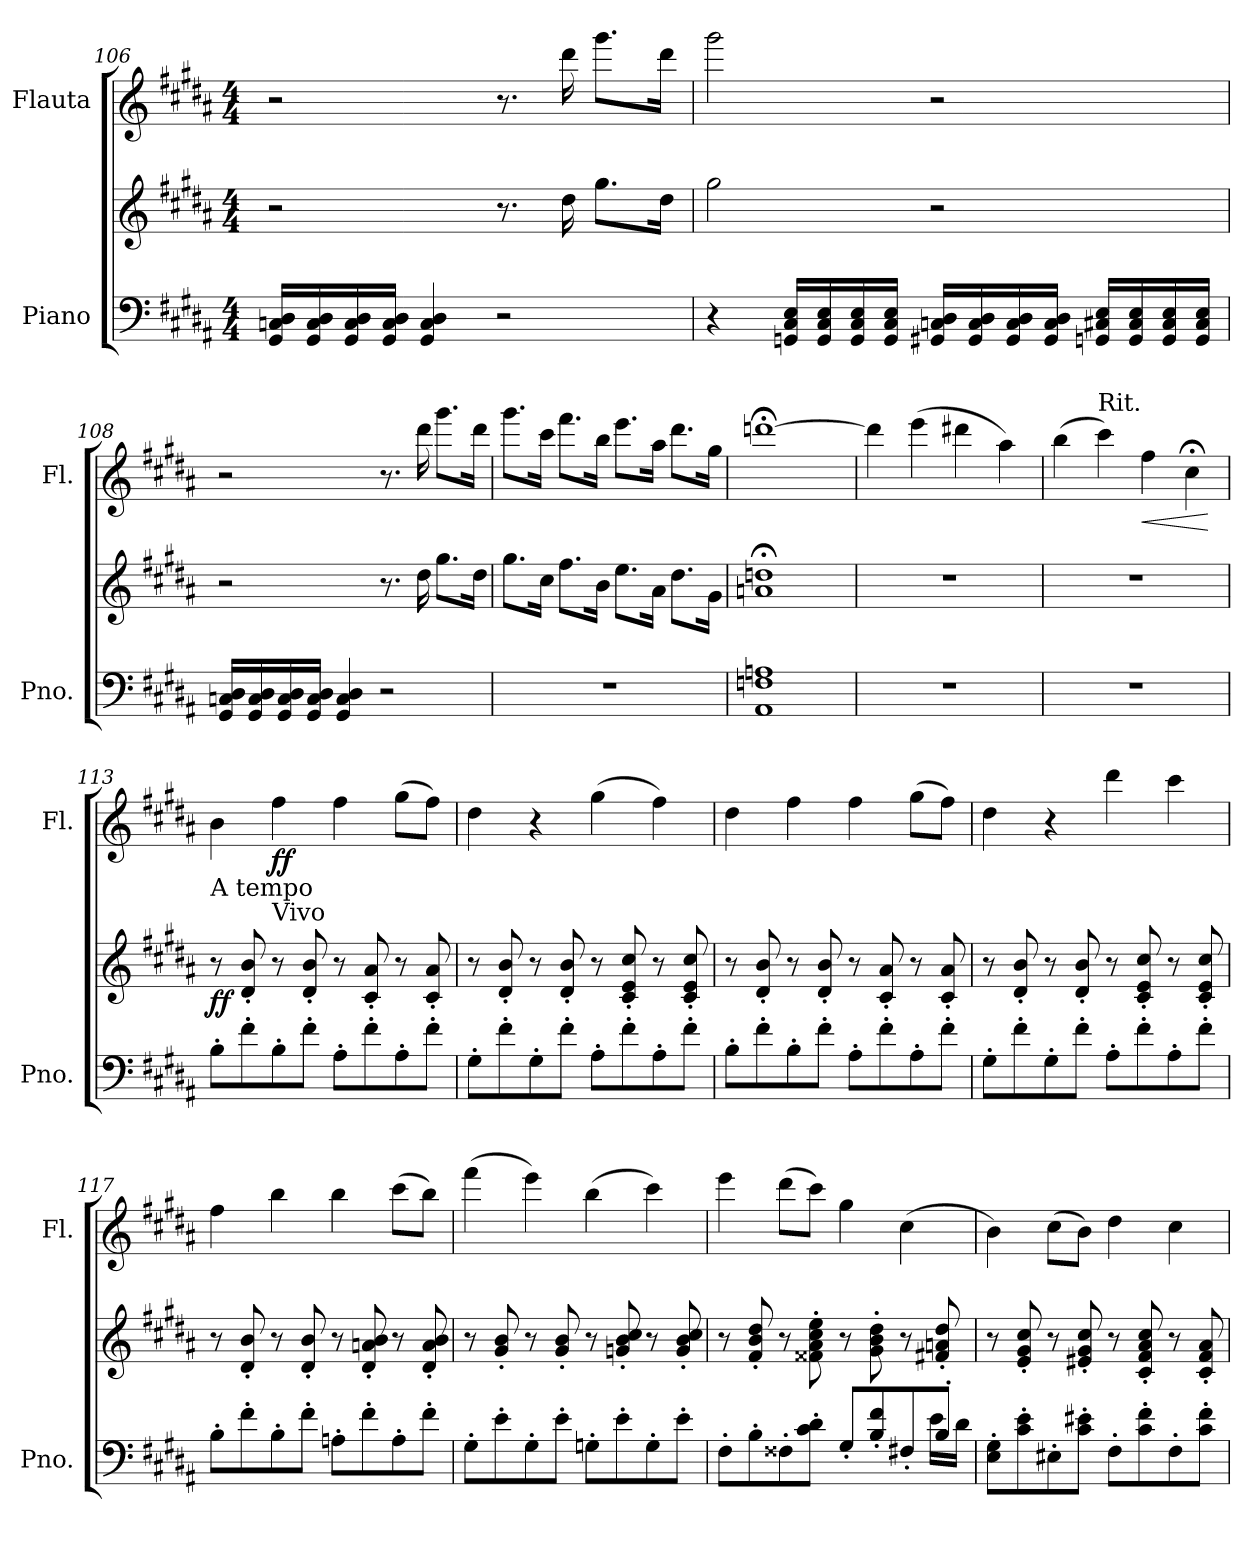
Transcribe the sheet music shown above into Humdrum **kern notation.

**kern	**kern	**dynam	**kern	**dynam
*part2	*part2	*part2	*part1	*part1
*staff3	*staff2	*staff2/3	*staff1	*staff1
*I"Piano	*	*	*I"Flauta	*
*I'Pno.	*	*	*I'Fl.	*
*clefF4	*clefG2	*	*clefG2	*
*k[f#c#g#d#a#]	*k[f#c#g#d#a#]	*	*k[f#c#g#d#a#]	*
*M4/4	*M4/4	*	*M4/4	*
=106	=106	=106	=106	=106
16GG#/ 16Cn/ 16D#/LL	2r	.	2r	.
16GG#/ 16C/ 16D#/	.	.	.	.
16GG#/ 16C/ 16D#/	.	.	.	.
16GG#/ 16C/ 16D#/JJ	.	.	.	.
4GG#/ 4C/ 4D#/	.	.	.	.
2r	8.r	.	8.r	.
.	16dd#\	.	16ddd#\	.
.	8.gg#\L	.	8.ggg#\L	.
.	16dd#\Jk	.	16ddd#\Jk	.
!!LO:LB:g=z
=107	=107	=107	=107	=107
4r	2gg#\	.	2ggg#\	.
16GGn/ 16C#/ 16E/LL	.	.	.	.
16GG/ 16C#/ 16E/	.	.	.	.
16GG/ 16C#/ 16E/	.	.	.	.
16GG/ 16C#/ 16E/JJ	.	.	.	.
16GG#X/ 16Cn/ 16D#/LL	2r	.	2r	.
16GG#/ 16C/ 16D#/	.	.	.	.
16GG#/ 16C/ 16D#/	.	.	.	.
16GG#/ 16C/ 16D#/JJ	.	.	.	.
16GGn/ 16C#X/ 16E/LL	.	.	.	.
16GG/ 16C#/ 16E/	.	.	.	.
16GG/ 16C#/ 16E/	.	.	.	.
16GG/ 16C#/ 16E/JJ	.	.	.	.
=108	=108	=108	=108	=108
16GG#/ 16Cn/ 16D#/LL	2r	.	2r	.
16GG#/ 16C/ 16D#/	.	.	.	.
16GG#/ 16C/ 16D#/	.	.	.	.
16GG#/ 16C/ 16D#/JJ	.	.	.	.
4GG#/ 4C/ 4D#/	.	.	.	.
2r	8.r	.	8.r	.
.	16dd#\	.	16ddd#\	.
.	8.gg#\L	.	8.ggg#\L	.
.	16dd#\Jk	.	16ddd#\Jk	.
=109	=109	=109	=109	=109
1r	8.gg#\L	.	8.ggg#\L	.
.	16cc#\Jk	.	16ccc#\Jk	.
.	8.ff#\L	.	8.fff#\L	.
.	16b\Jk	.	16bb\Jk	.
.	8.ee\L	.	8.eee\L	.
.	16a#\Jk	.	16aa#\Jk	.
.	8.dd#\L	.	8.ddd#\L	.
.	16g#\Jk	.	16gg#\Jk	.
!!LO:LB:g=z
=110	=110	=110	=110	=110
1AA# 1Fn 1An	1an;< 1ddn;<	.	[1dddn;<	.
=111	=111	=111	=111	=111
1r	1r	.	4ddd\]	.
.	.	.	(>4eee\	.
.	.	.	4ddd#X\	.
.	.	.	4aa#\)	.
=112	=112	=112	=112	=112
1r	1r	.	(>4bb\	.
*	*	*	*MM90	*
!	!	!	!LO:TX:a:t=Rit.	!
.	.	.	4ccc#\)	.
*	*	*	*MM70	*
!	!	!	!	!LO:HP:b
.	.	.	4ff#\	<
.	.	.	4cc#;<\	.
.	.	.	.	[
=113	=113	=113	=113	=113
*	*	*	*MM135	*
!	!	!	!LO:TX:b:t=A tempo	!
!	!	!LO:DY:b	!	!
8B'\L	8r	ff	4b\	.
8f#'\	8d#/' 8b/'	.	.	.
!	!	!	!LO:TX:b:t=Vivo	!
!	!	!	!	!LO:DY:b
8B'\	8r	.	4ff#\	ff
8f#'\J	8d#/' 8b/'	.	.	.
8A#'\L	8r	.	4ff#\	.
8f#'\	8c#/' 8a#/'	.	.	.
8A#'\	8r	.	(>8gg#\L	.
8f#'\J	8c#/' 8a#/'	.	8ff#\J)	.
=114	=114	=114	=114	=114
8G#'\L	8r	.	4dd#\	.
8f#'\	8d#/' 8b/'	.	.	.
8G#'\	8r	.	4r	.
8f#'\J	8d#/' 8b/'	.	.	.
8A#'\L	8r	.	(>4gg#\	.
8f#'\	8c#/' 8e/' 8cc#/'	.	.	.
8A#'\	8r	.	4ff#\)	.
8f#'\J	8c#/' 8e/' 8cc#/'	.	.	.
!!LO:LB:g=z
=115	=115	=115	=115	=115
8B'\L	8r	.	4dd#\	.
8f#'\	8d#/' 8b/'	.	.	.
8B'\	8r	.	4ff#\	.
8f#'\J	8d#/' 8b/'	.	.	.
8A#'\L	8r	.	4ff#\	.
8f#'\	8c#/' 8a#/'	.	.	.
8A#'\	8r	.	(>8gg#\L	.
8f#'\J	8c#/' 8a#/'	.	8ff#\J)	.
=116	=116	=116	=116	=116
8G#'\L	8r	.	4dd#\	.
8f#'\	8d#/' 8b/'	.	.	.
8G#'\	8r	.	4r	.
8f#'\J	8d#/' 8b/'	.	.	.
8A#'\L	8r	.	4ddd#\	.
8f#'\	8c#/' 8e/' 8cc#/'	.	.	.
8A#'\	8r	.	4ccc#\	.
8f#'\J	8c#/' 8e/' 8cc#/'	.	.	.
=117	=117	=117	=117	=117
8B'\L	8r	.	4ff#\	.
8f#'\	8d#/' 8b/'	.	.	.
8B'\	8r	.	4bb\	.
8f#'\J	8d#/' 8b/'	.	.	.
8An'\L	8r	.	4bb\	.
8f#'\	8d#/' 8an/' 8b/'	.	.	.
8A'\	8r	.	(>8ccc#\L	.
8f#'\J	8d#/' 8a/' 8b/'	.	8bb\J)	.
=118	=118	=118	=118	=118
8G#'\L	8r	.	(>4fff#\	.
8e'\	8g#/' 8b/'	.	.	.
8G#'\	8r	.	4eee\)	.
8e'\J	8g#/' 8b/'	.	.	.
8Gn'\L	8r	.	(>4bb\	.
8e'\	8gn/' 8b/' 8cc#/'	.	.	.
8G'\	8r	.	4ccc#\)	.
8e'\J	8g/' 8b/' 8cc#/'	.	.	.
!!LO:PB:g=z
=119	=119	=119	=119	=119
*^	*	*	*	*
8F#'\L	2..ryy	8r	.	4eee\	.
8B'\	.	8f#/' 8b/' 8dd#/'	.	.	.
8F##X'\	.	8r	.	(>8ddd#\L	.
8c#\' 8d#\'J	.	8f##X\' 8a#\' 8cc#\' 8ee\'	.	8ccc#\J)	.
8G#'/L	.	8r	.	4gg#\	.
8B/' 8f#/'	.	8g#\' 8b\' 8dd#\'	.	.	.
8F#X'/	.	8r	.	(>4cc#\	.
8B'/J	16e\LL	8f#X/' 8an/' 8dd#/'	.	.	.
.	16d#\JJ	.	.	.	.
*v	*v	*	*	*	*
=120	=120	=120	=120	=120
8E\' 8G#\'L	8r	.	4b\)	.
8c#\' 8e\'	8e/' 8g#/' 8cc#/'	.	.	.
8E#X'\	8r	.	(>8cc#\L	.
8c#\' 8e#X\'J	8e#X/' 8g#/' 8cc#/'	.	8b\J)	.
8F#'\L	8r	.	4dd#\	.
8c#\' 8f#\'	8c#/' 8f#/' 8a#/' 8cc#/'	.	.	.
8F#'\	8r	.	4cc#\	.
8c#\' 8f#\'J	8c#/' 8f#/' 8a#/'	.	.	.
=	=	=	=	=
*-	*-	*-	*-	*-
